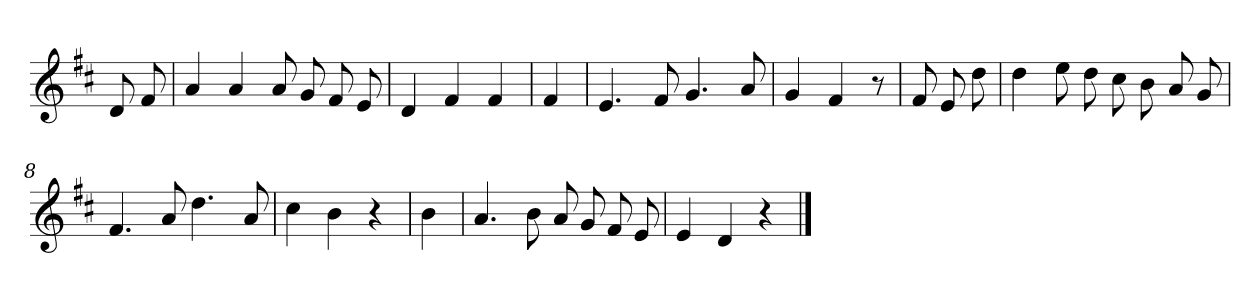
**kern
*part1
*staff1
*clefG2
*k[f#c#]
*D:
=
8d
8f#
=1
4a
4a
8a
8g
8f#
8e
=2
4d
4f#
4f#
=3
4f#
=4
4.e
8f#
4.g
8a
=5
4g
4f#
8r
=6
8f#
8e
8dd
=7
4dd
8ee
8dd
8cc#
8b
8a
8g
=8
4.f#
8a
4.dd
8a
=9
4cc#
4b
4r
=10
4b
=11
4.a
8b
8a
8g
8f#
8e
=12
4e
4d
4r
==
*-
